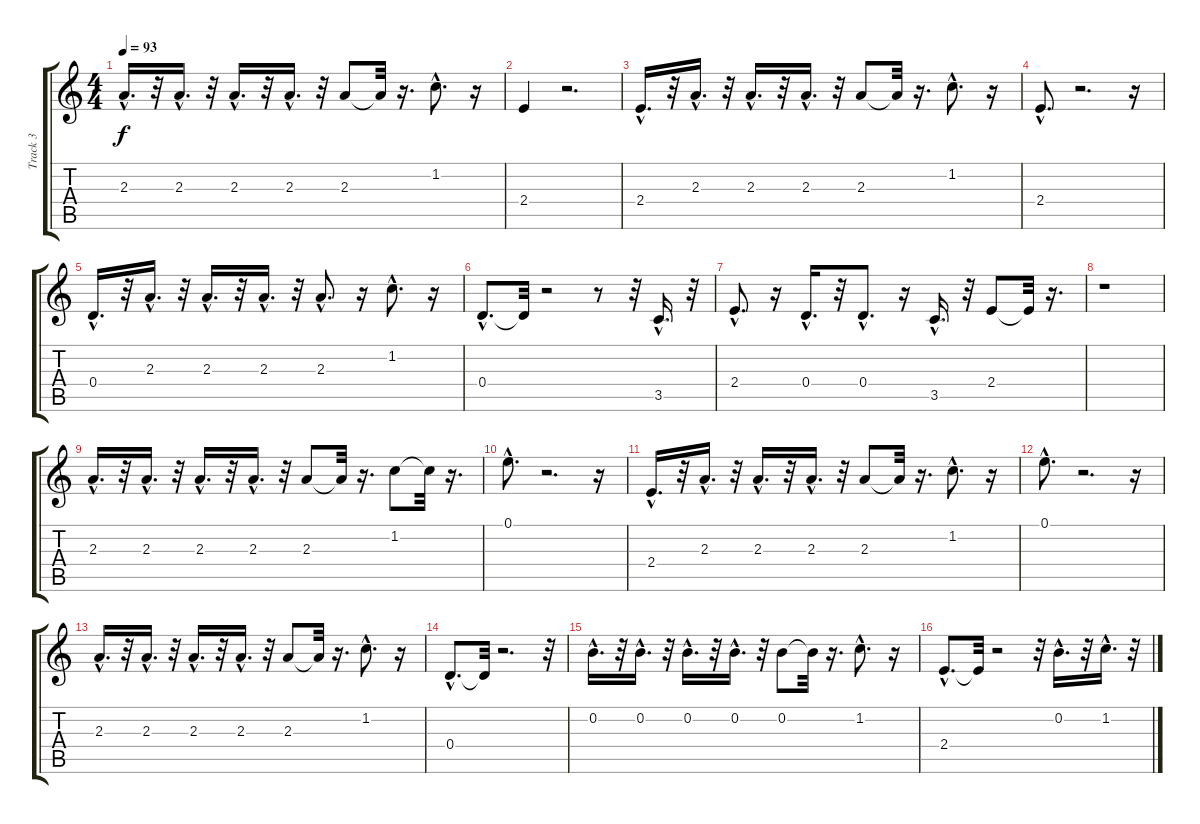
\track ("Track 3" "Track 3") {instrument electricbasspick}
\staff {score tabs}
\tuning (E4 B3 G3 D3 A2 E2) {hide}
\ts (4 4)
\tempo 93
\clef g2
\ks c
2.3{hac}.16{d dy f instrument electricbasspick} r.32 2.3{hac}.16{d} r.32 2.3{hac}.16{d} r.32 2.3{hac}.16{d} r.32 2.3.8 2.3{t}.32 r.16{d} 1.2{hac}.8{d} r.16 |
2.4.4 r.2{d} |
2.4{hac}.16{d} r.32 2.3{hac}.16{d} r.32 2.3{hac}.16{d} r.32 2.3{hac}.16{d} r.32 2.3.8 2.3{t}.32 r.16{d} 1.2{hac}.8{d} r.16 |
2.4{hac}.8{d} r.2{d} r.16 |
0.4{hac}.16{d} r.32 2.3{hac}.16{d} r.32 2.3{hac}.16{d} r.32 2.3{hac}.16{d} r.32 2.3{hac}.8{d} r.16 1.2{hac}.8{d} r.16 |
0.4{hac}.8{d} 0.4{t}.32 r.2 r.8 r.32 3.5{hac}.16{d} r.32 |
2.4{hac}.8{d} r.16 0.4{hac}.16{d} r.32 0.4{hac}.8{d} r.16 3.5{hac}.16{d} r.32 2.4.8 2.4{t}.32 r.16{d} |
r.1 |
2.3{hac}.16{d} r.32 2.3{hac}.16{d} r.32 2.3{hac}.16{d} r.32 2.3{hac}.16{d} r.32 2.3.8 2.3{t}.32 r.16{d} 1.2.8 1.2{t}.32 r.16{d} |
0.1{hac}.8{d} r.2{d} r.16 |
2.4{hac}.16{d} r.32 2.3{hac}.16{d} r.32 2.3{hac}.16{d} r.32 2.3{hac}.16{d} r.32 2.3.8 2.3{t}.32 r.16{d} 1.2{hac}.8{d} r.16 |
0.1{hac}.8{d} r.2{d} r.16 |
2.3{hac}.16{d} r.32 2.3{hac}.16{d} r.32 2.3{hac}.16{d} r.32 2.3{hac}.16{d} r.32 2.3.8 2.3{t}.32 r.16{d} 1.2{hac}.8{d} r.16 |
0.4{hac}.8{d} 0.4{t}.32 r.2{d} r.32 |
0.2{hac}.16{d} r.32 0.2{hac}.16{d} r.32 0.2{hac}.16{d} r.32 0.2{hac}.16{d} r.32 0.2.8 0.2{t}.32 r.16{d} 1.2{hac}.8{d} r.16 |
2.4{hac}.8{d} 2.4{t}.32 r.2 r.32 0.2{hac}.16{d} r.32 1.2{hac}.16{d} r.32
